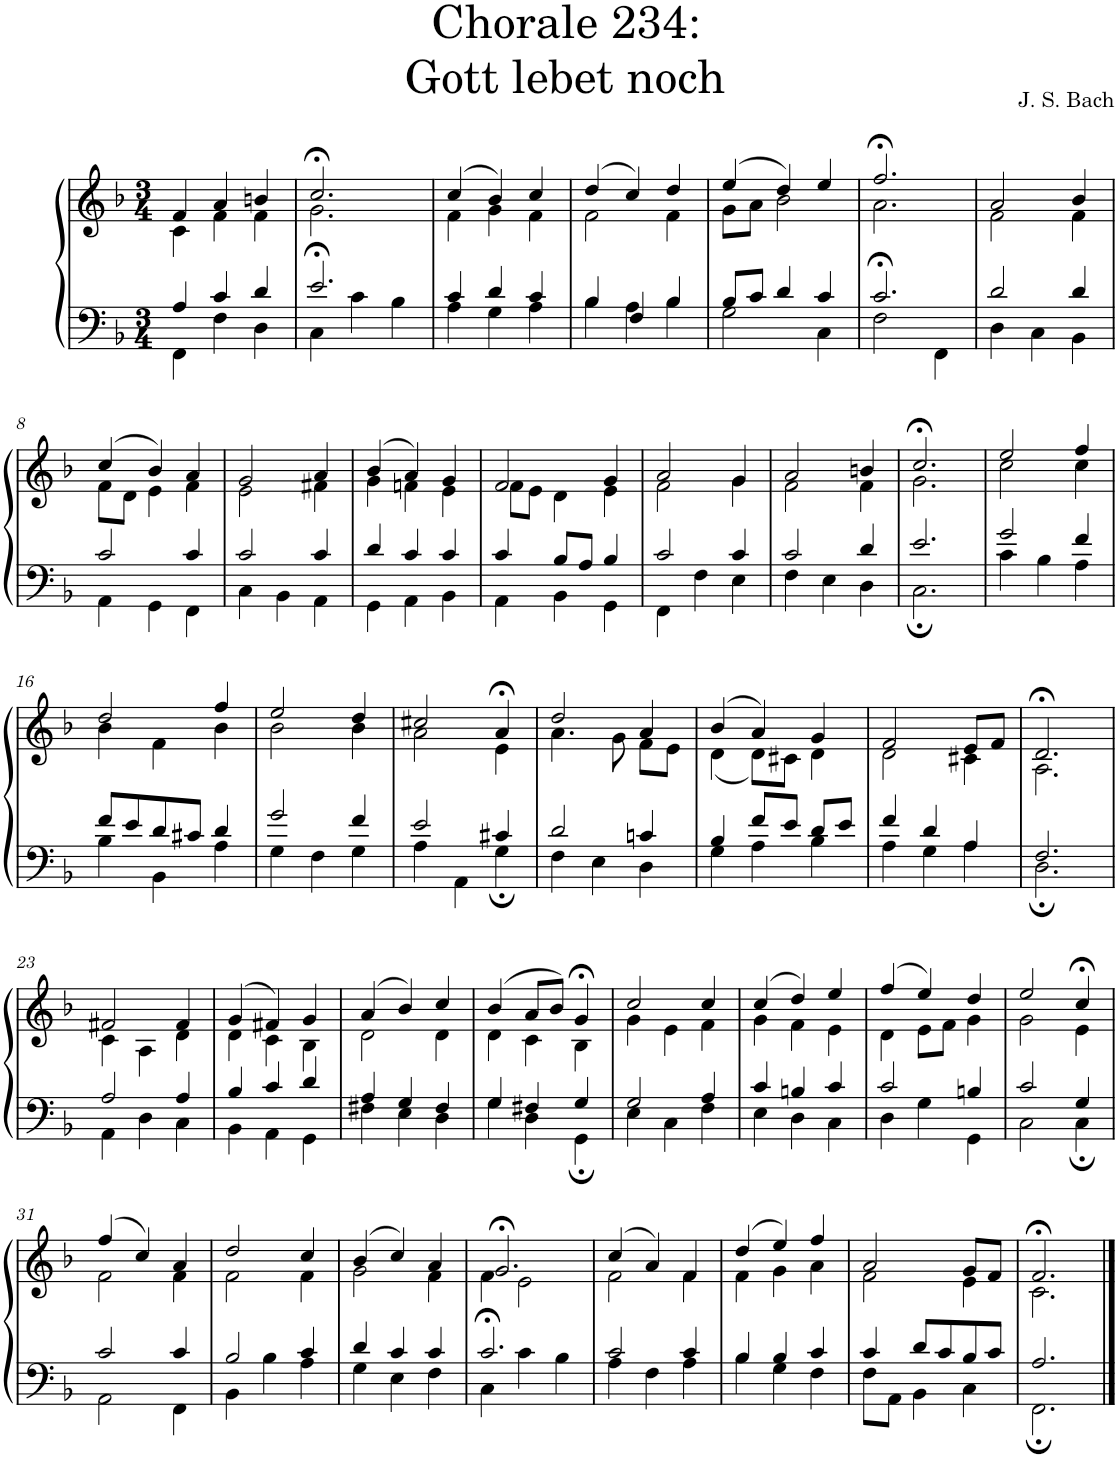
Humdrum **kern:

**kern	**kern
*part1	*part1
*staff2	*staff1
*I"S,A	*
*clefF4	*clefG2
*k[b-]	*k[b-]
*M3/4	*M3/4
=1	=1
*^	*^
4A/	4FF\	4f/	4c\
4c/	4F\	4a/	4f\
4d/	4D\	4bn/	4f\
=2	=2	=2	=2
2.e;</	4C\	2.cc;</	2.g\
.	4c\	.	.
.	4B-\	.	.
=3	=3	=3	=3
4c/	4A\	(>4cc/	4f\
4d/	4G\	4b-/)	4g\
4c/	4A\	4cc/	4f\
=4	=4	=4	=4
4B-/	4B-\	(>4dd/	2f\
4F/	4A\	4cc/)	.
4B-/	4B-\	4dd/	4f\
=5	=5	=5	=5
8B-/L	2G\	(>4ee/	8g\L
8c/J	.	.	8a\J
4d/	.	4dd/)	2b-\
4c/	4C\	4ee/	.
=6	=6	=6	=6
2.c;</	2F\	2.ff;</	2.a\
.	4FF\	.	.
=7	=7	=7	=7
2d/	4D\	2a/	2f\
.	4C\	.	.
4d/	4BB-\	4b-/	4f\
!!LO:LB:g=z	!!
=8	=8	=8	=8
2c/	4AA\	(>4cc/	8f\L
.	.	.	8d\J
.	4GG\	4b-/)	4e\
4c/	4FF\	4a/	4f\
=9	=9	=9	=9
2c/	4C\	2g/	2e\
.	4BB-\	.	.
4c/	4AA\	4a/	4f#X\
=10	=10	=10	=10
4d/	4GG\	(>4b-/	4g\
4c/	4AA\	4a/)	4fn\
4c/	4BB-\	4g/	4e\
=11	=11	=11	=11
4c/	4AA\	2f/	8f\L
.	.	.	8e\J
8B-/L	4BB-\	.	4d\
8A/J	.	.	.
4B-/	4GG\	4g/	4e\
=12	=12	=12	=12
2c/	4FF\	2a/	2f\
.	4F\	.	.
4c/	4E\	4g/	4g\
=13	=13	=13	=13
2c/	4F\	2a/	2f\
.	4E\	.	.
4d/	4D\	4bn/	4f\
=14	=14	=14	=14
2.e/	2.C;\	2.cc;</	2.g\
=15	=15	=15	=15
2g/	4c\	2ee/	2cc\
.	4B-\	.	.
4f/	4A\	4ff/	4cc\
!!LO:LB:g=z	!!
=16	=16	=16	=16
8f/L	4B-\	2dd/	4b-\
8e/	.	.	.
8d/	4BB-\	.	4f\
8c#X/J	.	.	.
4d/	4A\	4ff/	4b-\
=17	=17	=17	=17
2g/	4G\	2ee/	2b-\
.	4F\	.	.
4f/	4G\	4dd/	4b-\
=18	=18	=18	=18
2e/	4A\	2cc#X/	2a\
.	4AA\	.	.
4c#X/	4G;\	4a;</	4e\
=19	=19	=19	=19
2d/	4F\	2dd/	4.a\
.	4E\	.	.
.	.	.	8g\
4cn/	4D\	4a/	8f\L
.	.	.	8e\J
=20	=20	=20	=20
4B-/	4G\	(>4b-/	(<4d\
8f/L	4A\	4a/)	8d\L)
8e/J	.	.	8c#X\J
8d/L	4B-\	4g/	4d\
8e/J	.	.	.
=21	=21	=21	=21
4f/	4A\	2f/	2d\
4d/	4G\	.	.
4A/	4A\	8e/L	4c#X\
.	.	8f/J	.
=22	=22	=22	=22
2.F/	2.D;\	2.d;</	2.A\
!!LO:LB:g=z	!!
=23	=23	=23	=23
2A/	4AA\	2f#X/	4c\
.	4D\	.	4A\
4A/	4C\	4f#/	4d\
=24	=24	=24	=24
4B-/	4BB-\	(>4g/	4d\
4c/	4AA\	4f#X/)	4c\
4d/	4GG\	4g/	4B-\
=25	=25	=25	=25
4A/	4F#X\	(>4a/	2d\
4G/	4E\	4b-/)	.
4F#/	4D\	4cc/	4d\
=26	=26	=26	=26
4G/	4G\	(>4b-/	4d\
4F#X/	4D\	8a/L	4c\
.	.	8b-/J)	.
4G/	4GG;\	4g;</	4B-\
=27	=27	=27	=27
2G/	4E\	2cc/	4g\
.	4C\	.	4e\
4A/	4F\	4cc/	4f\
=28	=28	=28	=28
4c/	4E\	(>4cc/	4g\
4Bn/	4D\	4dd/)	4f\
4c/	4C\	4ee/	4e\
=29	=29	=29	=29
2c/	4D\	(>4ff/	4d\
.	4G\	4ee/)	8e\L
.	.	.	8f\J
4Bn/	4GG\	4dd/	4g\
=30	=30	=30	=30
2c/	2C\	2ee/	2g\
4G/	4C;\	4cc;</	4e\
!!LO:LB:g=z	!!
=31	=31	=31	=31
2c/	2AA\	(>4ff/	2f\
.	.	4cc/)	.
4c/	4FF\	4a/	4f\
=32	=32	=32	=32
2B-/	4BB-\	2dd/	2f\
.	4B-\	.	.
4c/	4A\	4cc/	4f\
=33	=33	=33	=33
4d/	4G\	(>4b-/	2g\
4c/	4E\	4cc/)	.
4c/	4F\	4a/	4f\
=34	=34	=34	=34
2.c;</	4C\	2.g;</	4f\
.	4c\	.	2e\
.	4B-\	.	.
=35	=35	=35	=35
2c/	4A\	(>4cc/	2f\
.	4F\	4a/)	.
4c/	4A\	4f/	4f\
=36	=36	=36	=36
4B-/	4B-\	(>4dd/	4f\
4B-/	4G\	4ee/)	4g\
4c/	4F\	4ff/	4a\
=37	=37	=37	=37
4c/	8F\L	2a/	2f\
.	8AA\J	.	.
8d/L	4BB-\	.	.
8c/	.	.	.
8B-/	4C\	8g/L	4e\
8c/J	.	8f/J	.
=38	=38	=38	=38
2.A/	2.FF;\	2.f;</	2.c\
*v	*v	*	*
*	*v	*v
==	==
*-	*-
